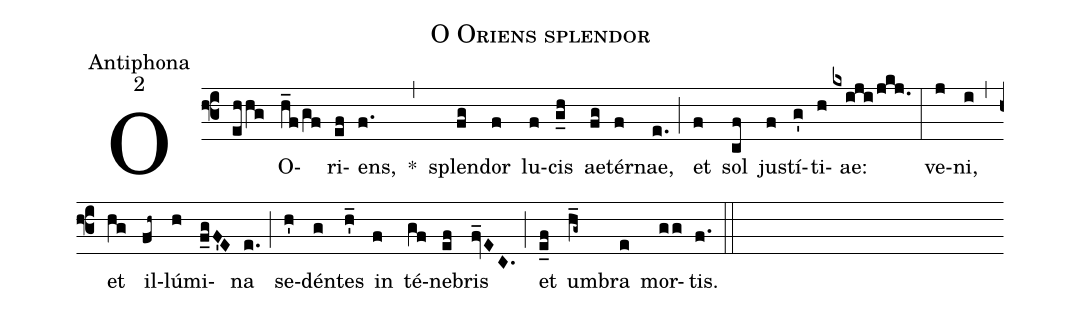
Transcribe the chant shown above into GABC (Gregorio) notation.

name:O Oriens splendor;
office-part:Antiphona;
mode:2;
%%
(f3) O(ehhg) O(h_f/gf)ri(ef)ens,(f.) *(,) splen(fg)dor(f) lu(f)cis(g_h) ae(fg)tér(f)nae,(e.) (;) et(f) sol(cf) ju(f)stí(g')ti(h)ae:(kxiji/jkj.) (:) ve(j)ni,(i) (,) et(hg) il(fh~)lú(h)mi(f_gF'E)na(e.) (;) se(h')dén(g)tes(h'_) in(f) té(gf)ne(ef)bris(fv_EC.) (;) et(e_f) um(h_g~)bra(e) mor(gg)tis.(f.) (::)
